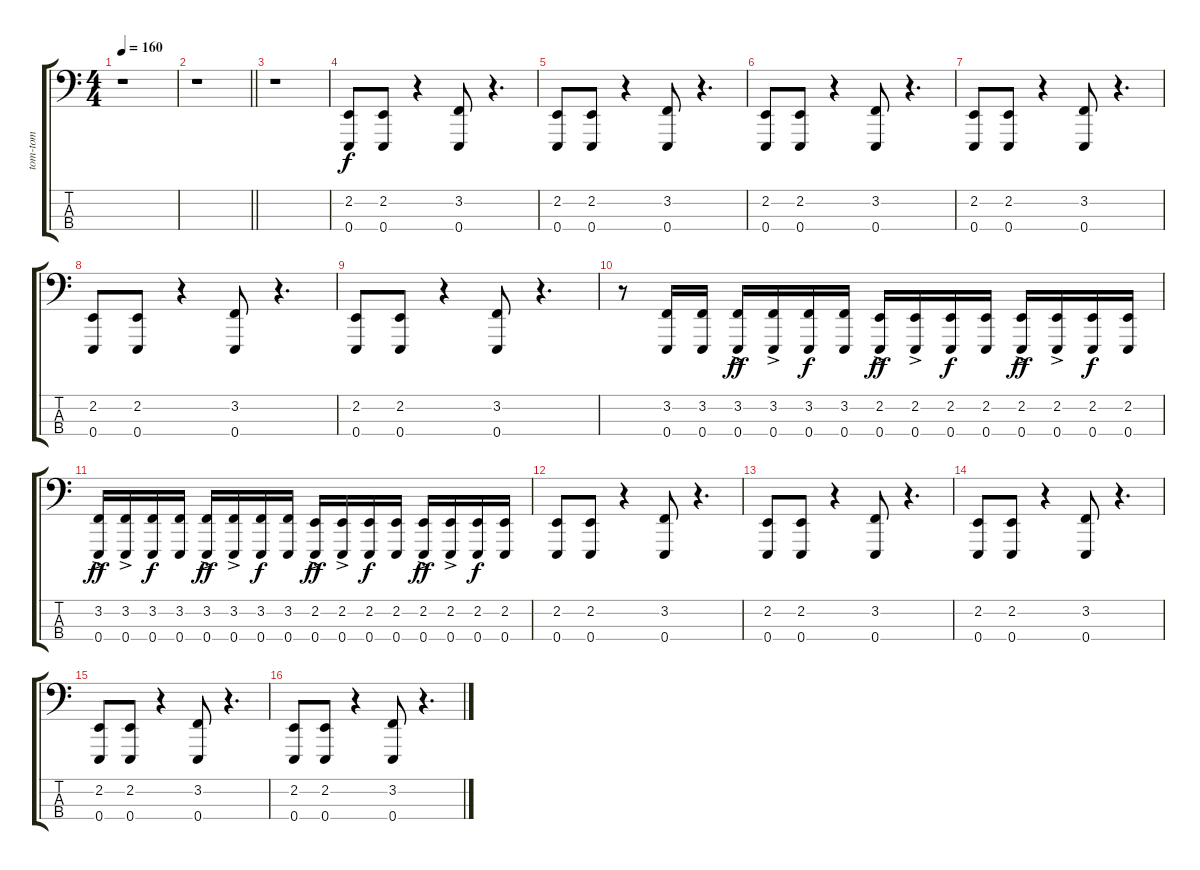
\track ("tom-tom" "tom-tom") {instrument melodictom}
\staff {score tabs}
\tuning (G2 D2 A1 E1) {hide}
\ts (4 4)
\tempo 160
\clef f4
\ks c
r.1{dy f instrument melodictom} |
\barLineRight lightlight
r.1 |
r.1 |
(2.2 0.4).8 (2.2 0.4).8 r.4 (3.2 0.4).8 r.4{d} |
(2.2 0.4).8 (2.2 0.4).8 r.4 (3.2 0.4).8 r.4{d} |
(2.2 0.4).8 (2.2 0.4).8 r.4 (3.2 0.4).8 r.4{d} |
(2.2 0.4).8 (2.2 0.4).8 r.4 (3.2 0.4).8 r.4{d} |
(2.2 0.4).8 (2.2 0.4).8 r.4 (3.2 0.4).8 r.4{d} |
(2.2 0.4).8 (2.2 0.4).8 r.4 (3.2 0.4).8 r.4{d} |
r.8 (3.2 0.4).16 (3.2 0.4).16 (3.2{ac} 0.4{ac}).16{dy ff} (3.2{ac} 0.4{ac}).16 (3.2 0.4).16{dy f} (3.2 0.4).16 (2.2{ac} 0.4{ac}).16{dy ff} (2.2{ac} 0.4{ac}).16 (2.2 0.4).16{dy f} (2.2 0.4).16 (2.2{ac} 0.4{ac}).16{dy ff} (2.2{ac} 0.4{ac}).16 (2.2 0.4).16{dy f} (2.2 0.4).16 |
(3.2{ac} 0.4{ac}).16{dy ff} (3.2{ac} 0.4{ac}).16 (3.2 0.4).16{dy f} (3.2 0.4).16 (3.2{ac} 0.4{ac}).16{dy ff} (3.2{ac} 0.4{ac}).16 (3.2 0.4).16{dy f} (3.2 0.4).16 (2.2{ac} 0.4{ac}).16{dy ff} (2.2{ac} 0.4{ac}).16 (2.2 0.4).16{dy f} (2.2 0.4).16 (2.2{ac} 0.4{ac}).16{dy ff} (2.2{ac} 0.4{ac}).16 (2.2 0.4).16{dy f} (2.2 0.4).16 |
(2.2 0.4).8 (2.2 0.4).8 r.4 (3.2 0.4).8 r.4{d} |
(2.2 0.4).8 (2.2 0.4).8 r.4 (3.2 0.4).8 r.4{d} |
(2.2 0.4).8 (2.2 0.4).8 r.4 (3.2 0.4).8 r.4{d} |
(2.2 0.4).8 (2.2 0.4).8 r.4 (3.2 0.4).8 r.4{d} |
(2.2 0.4).8 (2.2 0.4).8 r.4 (3.2 0.4).8 r.4{d}
